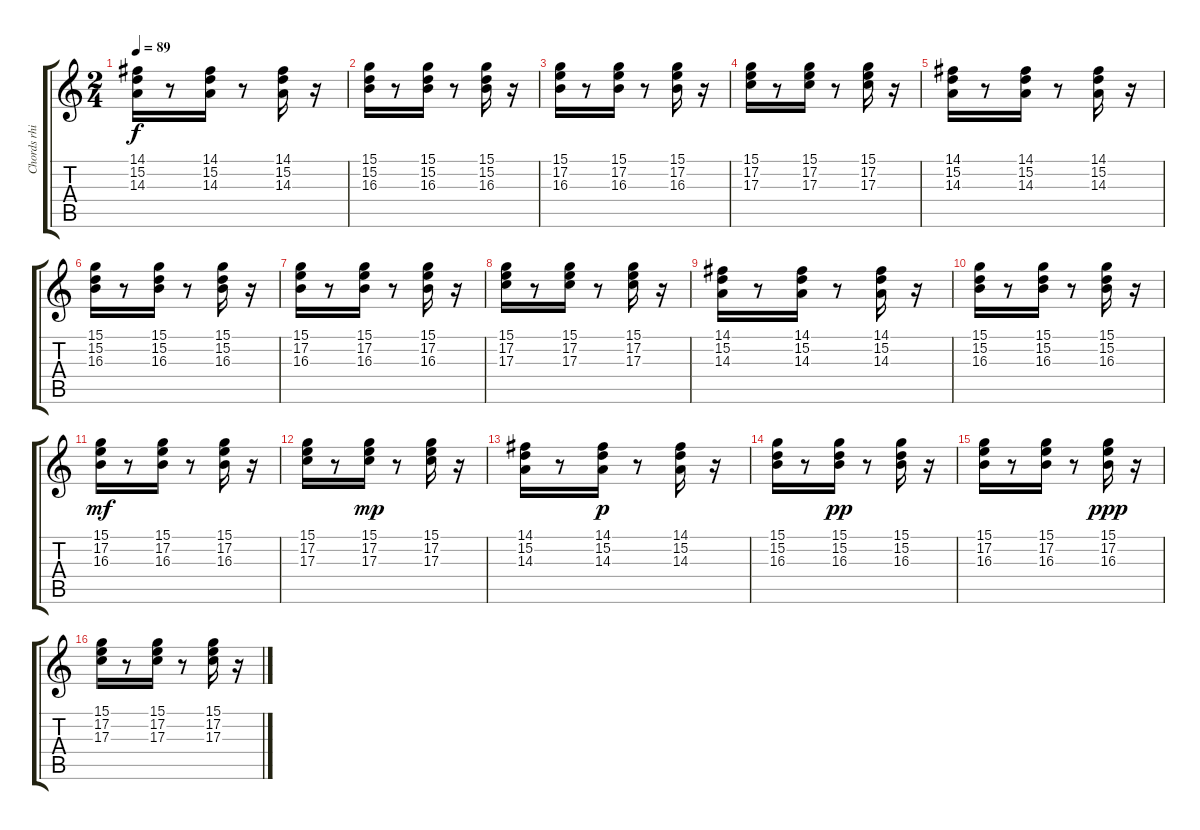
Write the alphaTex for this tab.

\track ("Chords rhithm" "Chords rhi") {instrument rockorgan}
\staff {score tabs}
\tuning (E4 B3 G3 D3 A2 E2) {hide}
\ts (2 4)
\tempo 89
\clef g2
\ks c
(14.1 15.2 14.3).16{dy f} r.8 (14.1 15.2 14.3).16 r.8 (14.1 15.2 14.3).16 r.16 |
(15.1 15.2 16.3).16 r.8 (15.1 15.2 16.3).16 r.8 (15.1 15.2 16.3).16 r.16 |
(15.1 17.2 16.3).16 r.8 (15.1 17.2 16.3).16 r.8 (15.1 17.2 16.3).16 r.16 |
(15.1 17.2 17.3).16 r.8 (15.1 17.2 17.3).16 r.8 (15.1 17.2 17.3).16 r.16 |
(14.1 15.2 14.3).16 r.8 (14.1 15.2 14.3).16 r.8 (14.1 15.2 14.3).16 r.16 |
(15.1 15.2 16.3).16 r.8 (15.1 15.2 16.3).16 r.8 (15.1 15.2 16.3).16 r.16 |
(15.1 17.2 16.3).16 r.8 (15.1 17.2 16.3).16 r.8 (15.1 17.2 16.3).16 r.16 |
(15.1 17.2 17.3).16 r.8 (15.1 17.2 17.3).16 r.8 (15.1 17.2 17.3).16 r.16 |
(14.1 15.2 14.3).16 r.8 (14.1 15.2 14.3).16 r.8 (14.1 15.2 14.3).16 r.16 |
(15.1 15.2 16.3).16 r.8 (15.1 15.2 16.3).16 r.8 (15.1 15.2 16.3).16 r.16 |
(15.1 17.2 16.3).16{dy mf} r.8 (15.1 17.2 16.3).16 r.8 (15.1 17.2 16.3).16 r.16 |
(15.1 17.2 17.3).16 r.8 (15.1 17.2 17.3).16{dy mp} r.8 (15.1 17.2 17.3).16 r.16 |
(14.1 15.2 14.3).16 r.8 (14.1 15.2 14.3).16{dy p} r.8 (14.1 15.2 14.3).16 r.16 |
(15.1 15.2 16.3).16 r.8 (15.1 15.2 16.3).16{dy pp} r.8 (15.1 15.2 16.3).16 r.16 |
(15.1 17.2 16.3).16 r.8 (15.1 17.2 16.3).16 r.8 (15.1 17.2 16.3).16{dy ppp} r.16 |
(15.1 17.2 17.3).16 r.8 (15.1 17.2 17.3).16 r.8 (15.1 17.2 17.3).16 r.16
